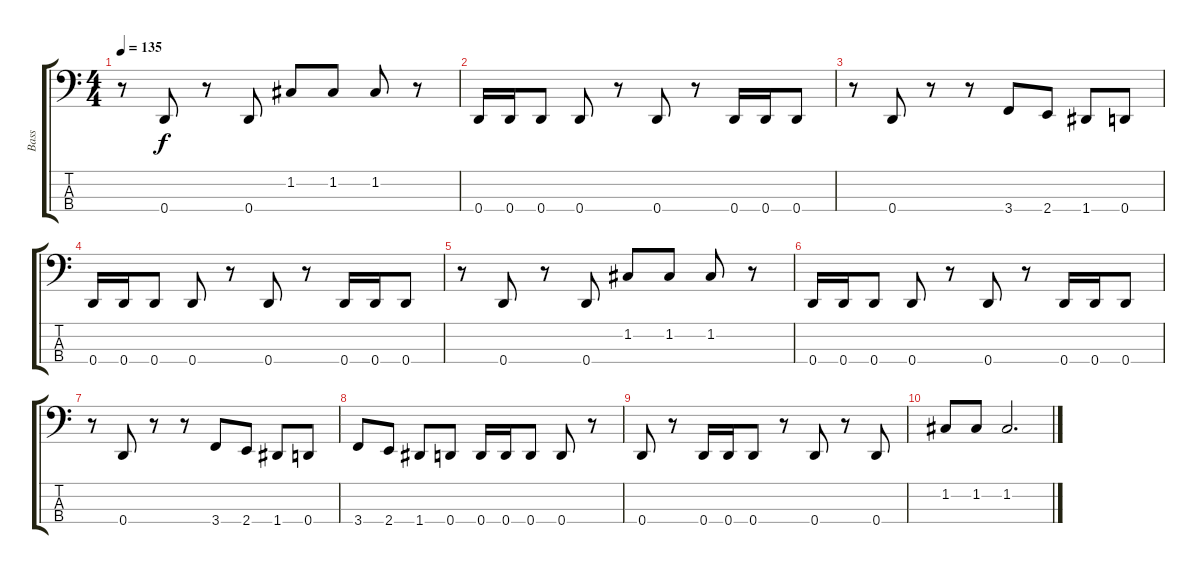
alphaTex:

\track ("Bass" "Bass") {instrument electricbassfinger}
\staff {score tabs}
\tuning (F2 C2 G1 D1) {hide}
\ts (4 4)
\tempo 135
\clef f4
\ks c
r.8{dy f} 0.4.8 r.8 0.4.8 1.2.8 1.2.8 1.2.8 r.8 |
0.4.16 0.4.16 0.4.8 0.4.8 r.8 0.4.8 r.8 0.4.16 0.4.16 0.4.8 |
r.8 0.4.8 r.8 r.8 3.4.8 2.4.8 1.4.8 0.4.8 |
0.4.16 0.4.16 0.4.8 0.4.8 r.8 0.4.8 r.8 0.4.16 0.4.16 0.4.8 |
r.8 0.4.8 r.8 0.4.8 1.2.8 1.2.8 1.2.8 r.8 |
0.4.16 0.4.16 0.4.8 0.4.8 r.8 0.4.8 r.8 0.4.16 0.4.16 0.4.8 |
r.8 0.4.8 r.8 r.8 3.4.8 2.4.8 1.4.8 0.4.8 |
3.4.8 2.4.8 1.4.8 0.4.8 0.4.16 0.4.16 0.4.8 0.4.8 r.8 |
0.4.8 r.8 0.4.16 0.4.16 0.4.8 r.8 0.4.8 r.8 0.4.8 |
1.2.8 1.2.8 1.2.2{d}
